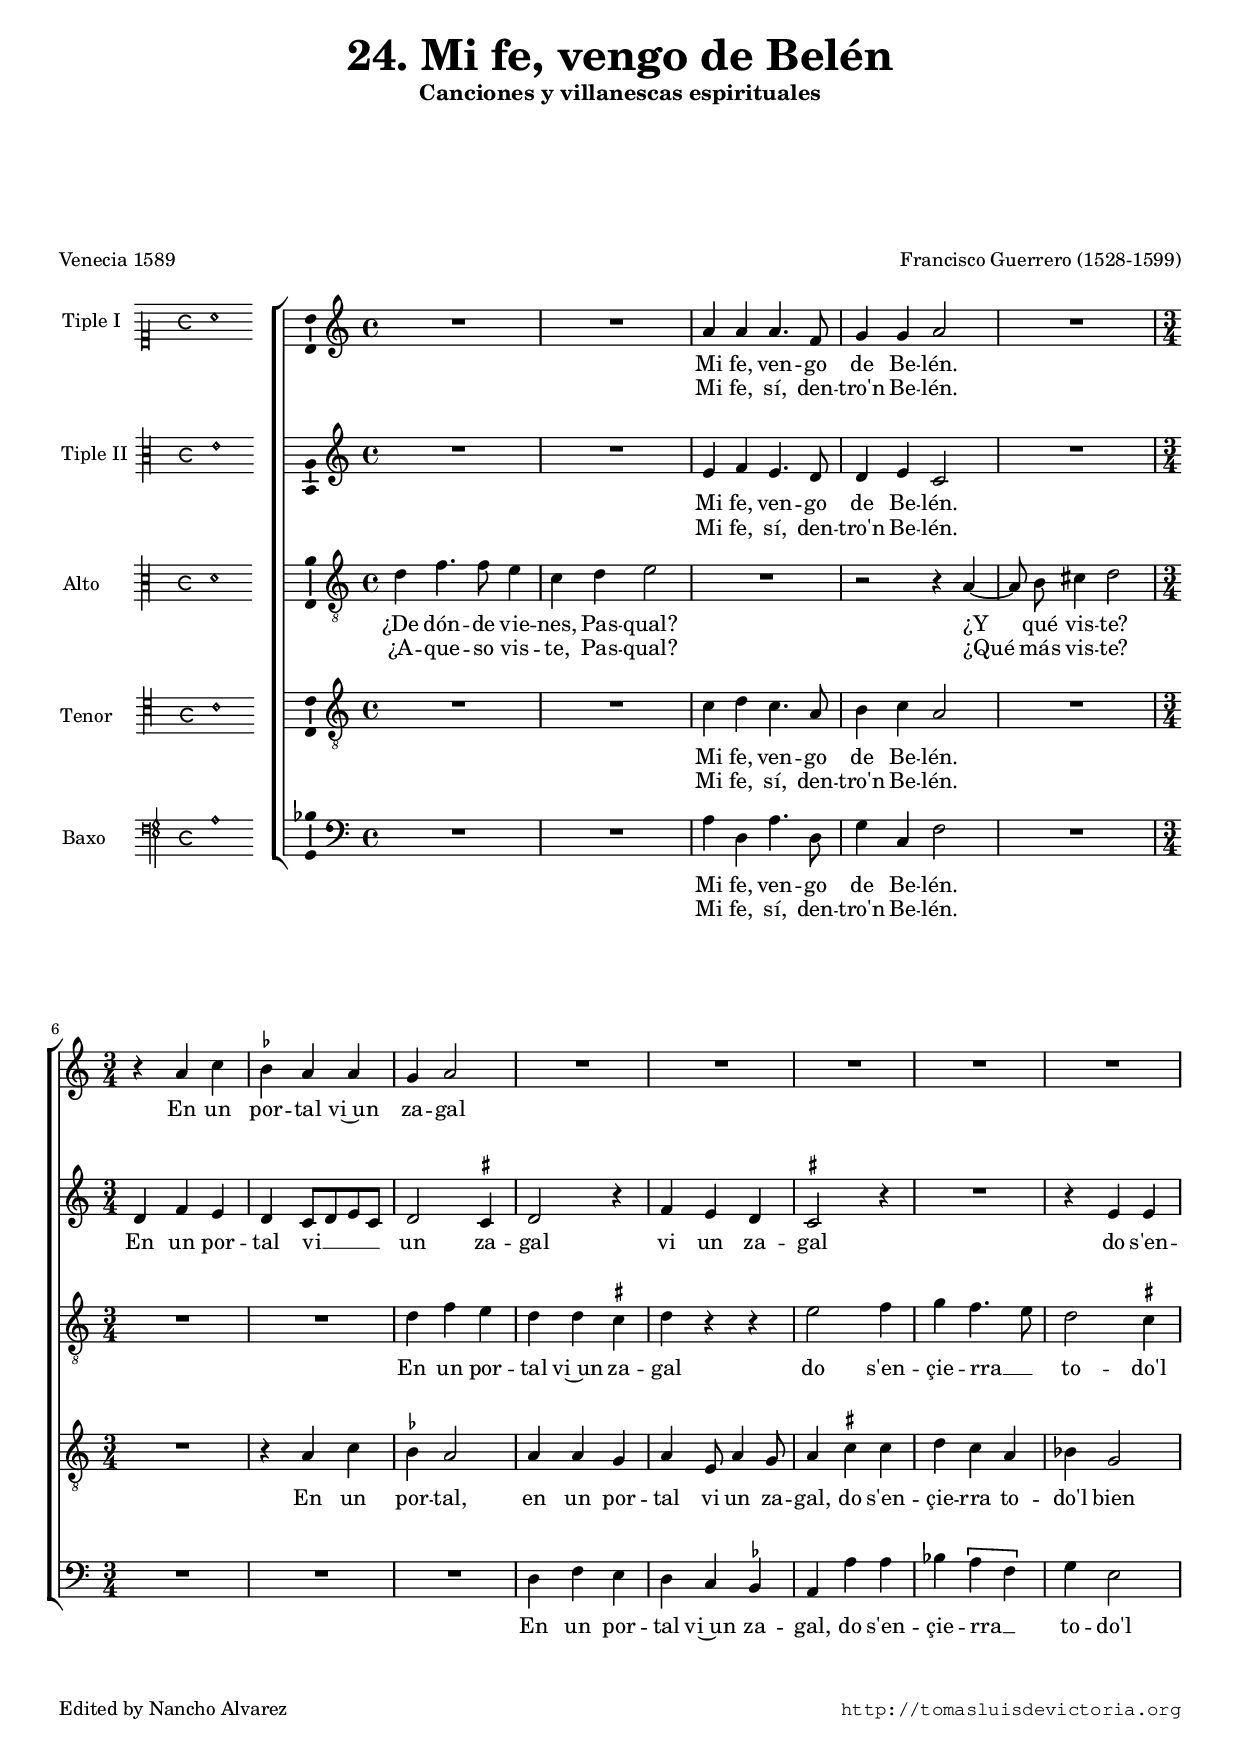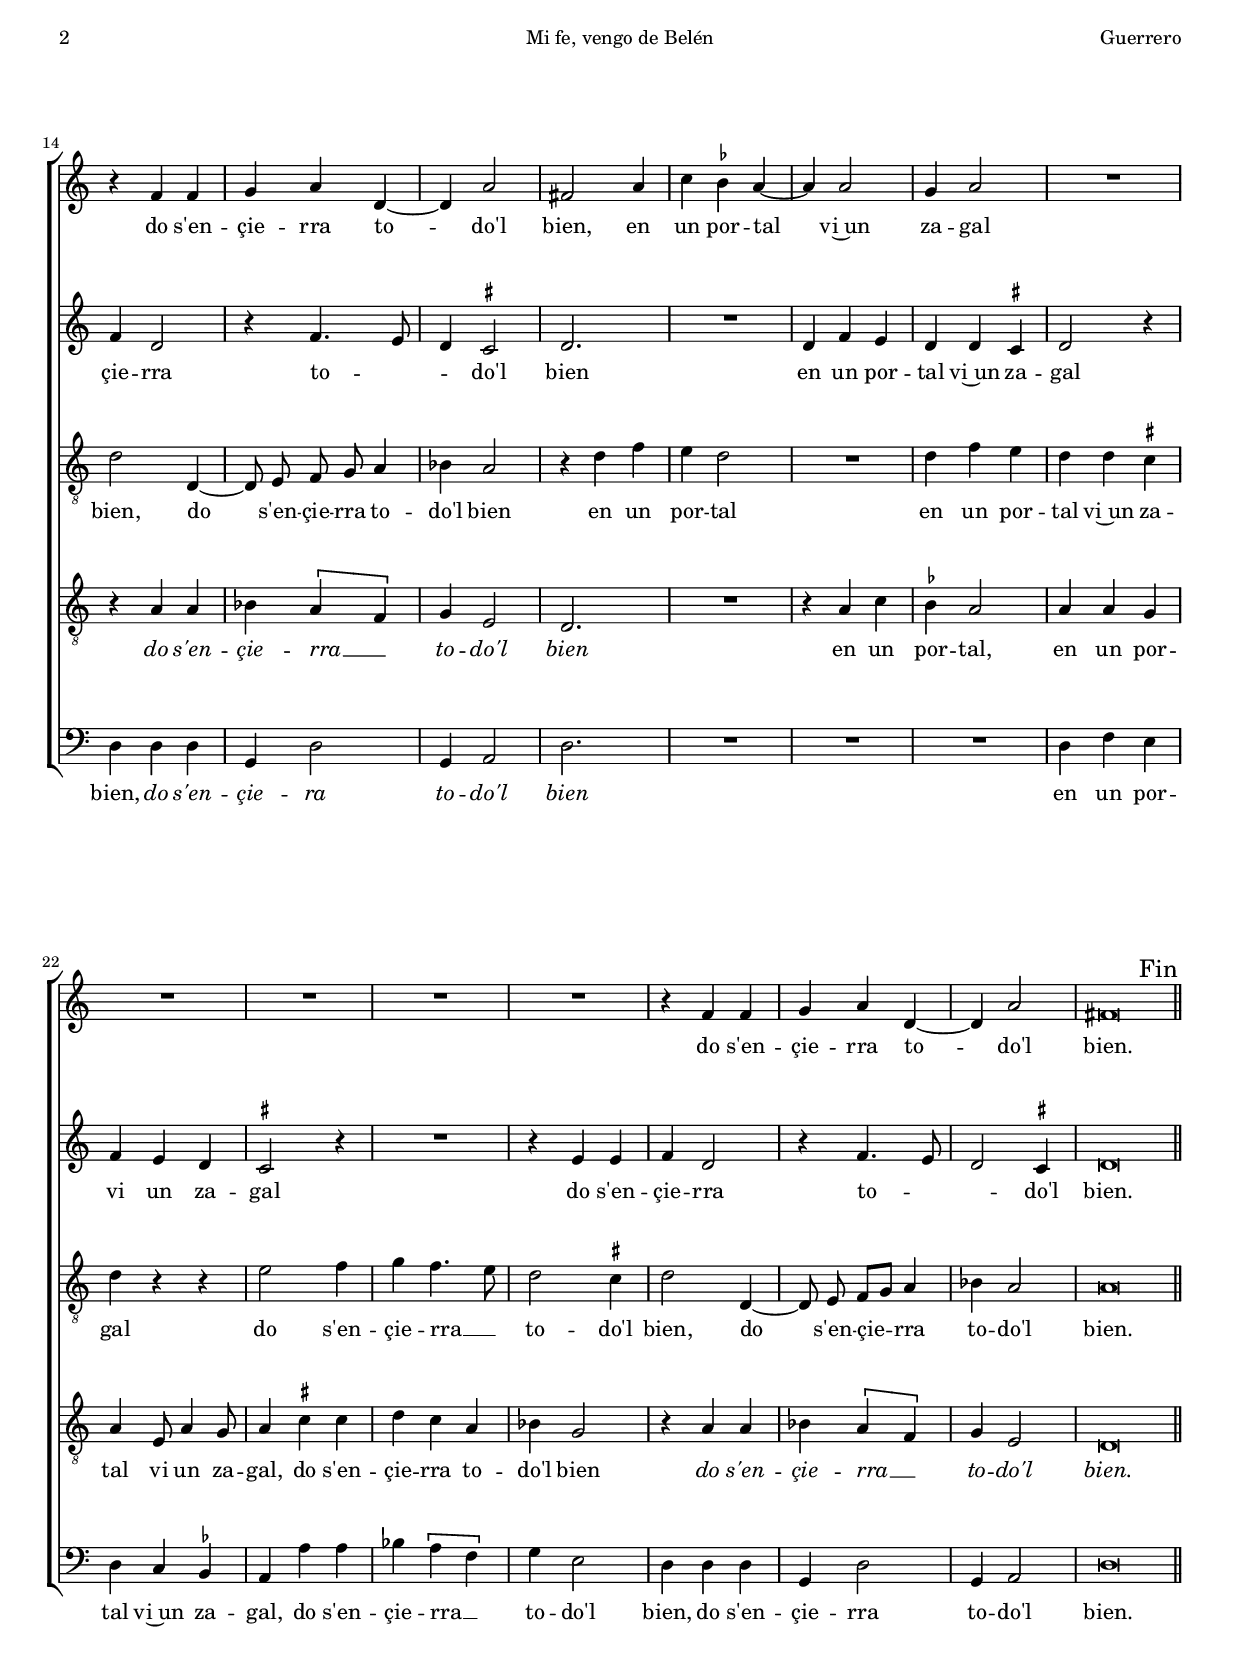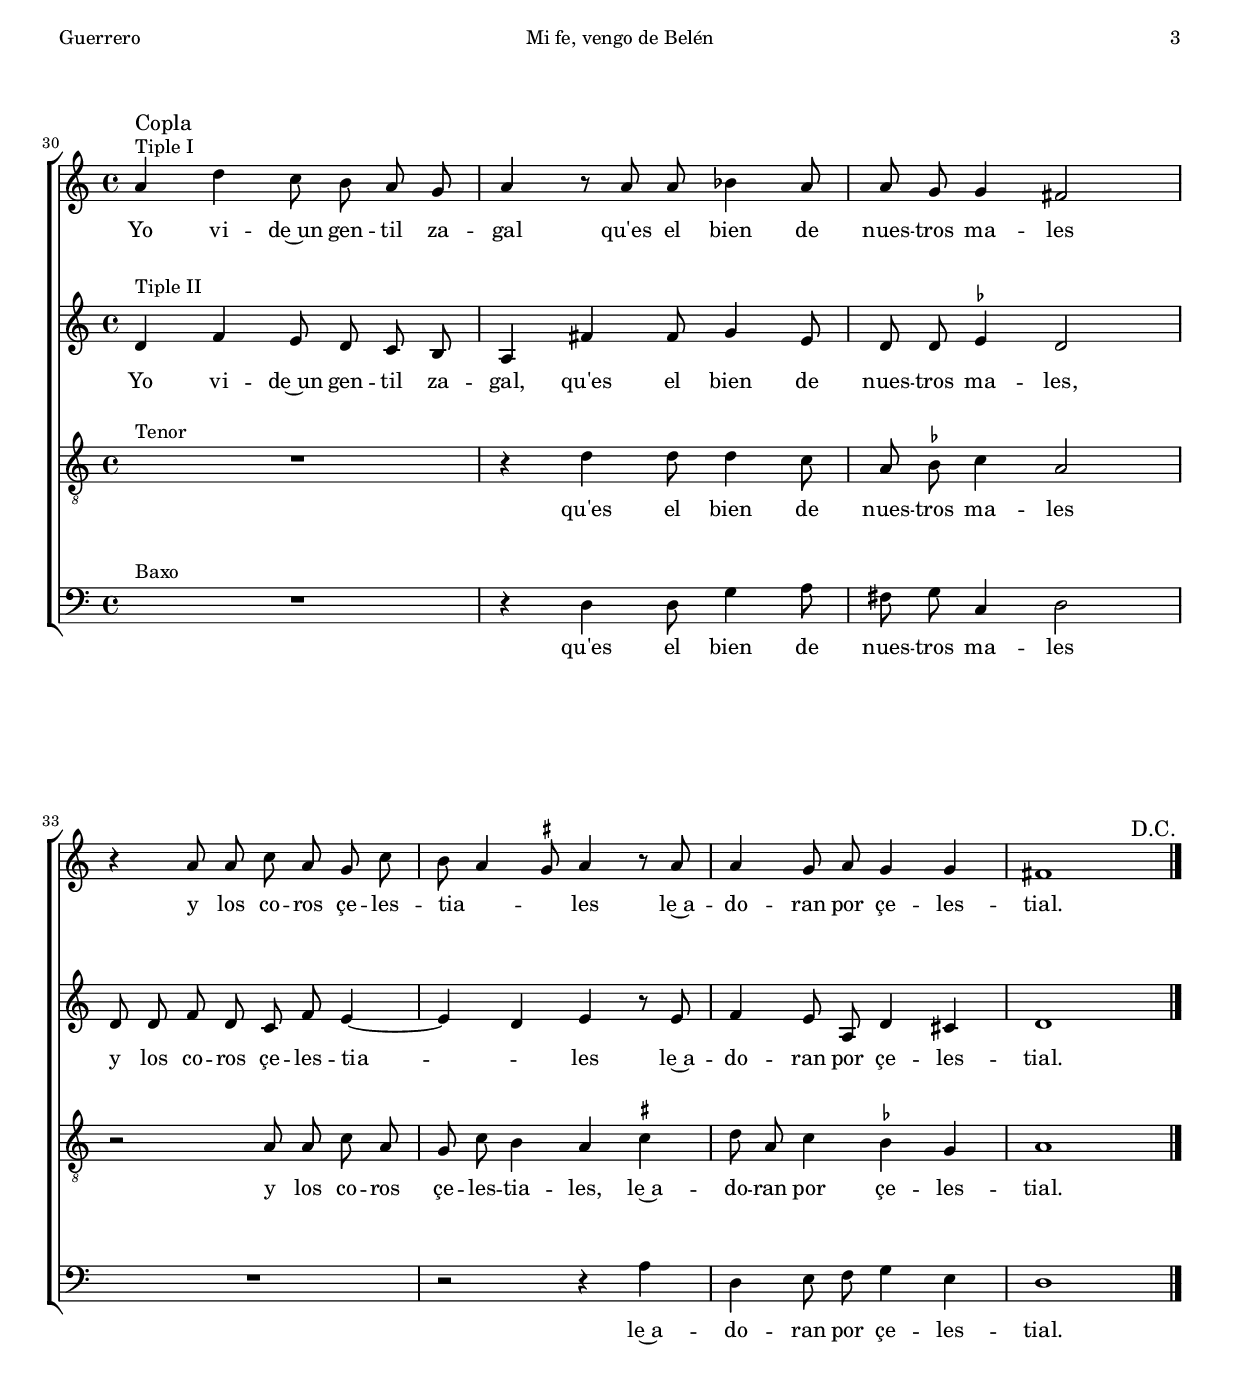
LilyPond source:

\version "2.18.0"

#(set-default-paper-size "a4")
#(set-global-staff-size 16.8)
#(ly:set-option 'point-and-click #f)
%mobile -s13.0 -i2.5

italicas=\override LyricText.font-shape = #'italic
rectas=\override LyricText.font-shape = #'upright
ss=\once \set suggestAccidentals = ##t
incipitwidth = 20

htitle="Mi fe, vengo de Belén"
hcomposer="Guerrero"

\header {
	title=\markup{\fontsize #3 "24. Mi fe, vengo de Belén"}
	subtitle=\markup{"Canciones y villanescas espirituales" }
	subsubtitle=\markup{\null \vspace #5 }
	composer="Francisco Guerrero (1528-1599)"
        pdfauthor=\composer
	%opus="(-)"
	poet=\markup{"Venecia 1589"}
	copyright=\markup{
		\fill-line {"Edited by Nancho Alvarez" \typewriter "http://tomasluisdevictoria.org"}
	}
%	tagline=""
}


global={\key c \major \time 4/4 \skip 1*5 \time 3/4 
				\skip 1*3/4*24 \bar "||" \break
				\time 4/4 \skip 1*7
				\bar "|." }

cantus=\relative c''{
	R1*2
	a4 a a4. f8
	g4 g a2
	R1
	r4 a c
	\ss bes a a
	g4 a2
	R1*3/4*5
	r4 f f 
	g a d, ~
	d a'2
	fis a4
	c \ss bes a ~
	a a2
	g4 a2
	R1*3/4*5
	r4 f f 
	g a d, ~
	d a'2 
	\override Score.TimeSignature.break-visibility = ##(#f #t #t)
	fis\breve*3/8
	 \override Score.RehearsalMark.self-alignment-X = #right
        \override Score.RehearsalMark.break-visibility = #begin-of-line-invisible
        \mark \markup{"Fin"}
        \once \override Score.TextScript.padding = #1.0
	s4*0^\markup{"Tiple I"}
	s4*0^\markup{\larger "Copla"}
	a4 d c8 b a g
	a4 r8 a a bes4 a8
	a g g4 fis2
	r4 a8 a c a g c
	b a4 \ss gis8 a4 r8 a
	a4 g8 a g4 g 
	fis1
	\mark \markup{\smaller "D.C."}
}

cantusdos=\relative c'{
	R1*2
	e4 f e4. d8
	d4 e c2
	R1
	d4 f e
	d c8[ d e c]
	d2 \ss cis4
	d2 r4
	f e d
	\ss cis2 r4
	R1*3/4
	r4 e e 
	f d2
	r4 f4. e8
	d4 \ss cis2
	d2.
	R1*3/4
	d4 f e
	d d \ss cis
	d2 r4
	f e d
	\ss cis2 r4
	R1*3/4
	r4 e e
	f d2
	r4 f4. e8 
	d2 \ss cis4 
	d\breve*3/8
	s4*0^\markup{"Tiple II"}
	d4 f e8 d c b
	a4 fis' fis8 g4 e8
	d d \ss ees4 d2
	d8 d f d c f e4 ~
	e d e r8 e
	f4 e8 a, d4 cis
	d1
}

altus=\relative c'{
	d4 f4. f8 e4
	c4 d e2
	R1
	r2 r4 a, ~
	a8 b cis4 d2
	R1*3/4*2
	d4 f e
	d d \ss cis
	d r r
	e2 f4
	g4 f4. e8 
	d2 \ss cis4
	d2 d,4 ~
	d8 e f g a4
	bes4 a2
	r4 d f
	e d2
	R1*3/4
	d4 f e
	d d \ss cis
	d4 r r
	e2 f4
	g4 f4. e8 
	d2 \ss cis4
	d2 d,4 ~
	d8 e f[ g] a4
	bes4 a2
	a\breve*3/8
	R1*7
}

tenor=\relative c'{
	R1*2
	c4 d c4. a8
	b4 c a2
	R1
	R1*3/4
	r4 a c
	\ss bes4 a2
	a4 a g
	a e8 a4 g8
	a4 \ss cis cis
	d4 c a
	bes g2
	r4 a a bes \[a4 f\]
	g4 e2
	d2.
	R1*3/4
	r4 a' c
	\ss bes4 a2
	a4 a g
	a e8 a4 g8
	a4 \ss cis cis 
	d c a
	bes g2
	r4 a a
	bes \[a4 f\]
	g e2
	d\breve*3/8
	s4*0^\markup{"Tenor"}
	R1
	r4 d' d8 d4 c8
	a \ss bes c4 a2
	r2 a8 a c a
	g c b4 a \ss cis
	d8 a c4 \ss bes g
	a1
}

bassus=\relative c'{
	R1*2
	a4 d, a'4. d,8
	g4 c, f2
	R1
	R1*3/4*3
	d4 f e
	d c \ss bes
	a a' a
	bes \[a f\]
	g4 e2
	d4 d d
	g, d'2
	g,4 a2
	d2.
	R1*3/4*3
	d4 f e d c \ss bes
	a a'a
	bes \[a f\]
	g4 e2
	d4 d d
	g, d'2
	g,4 a2
	d\breve*3/8
	s4*0^\markup{"Baxo"}
	R1
	r4 d d8 g4 a8
	fis8 g c,4 d2
	R1
	r2 r4 a'
	d,4 e8 f g4 e
	d1
}

textocantus=\lyricmode{
Mi fe, ven -- go de Be -- lén.
En un por -- tal vi~un za -- gal
do s'en -- çie -- rra to -- do'l bien,
en un por -- tal vi~un za -- gal
do s'en -- çie -- rra to -- do'l bien.
Yo vi -- de~un gen -- til za -- gal % Jo
qu'es el bien de nues -- tros ma -- les
y los co -- ros çe -- les -- tia -- _ _ les
le~a -- do -- ran por çe -- les -- tial.
}
textocantusb=\lyricmode{ 
Mi fe, sí, den -- tro'n Be -- lén.
}

textocantusdos=\lyricmode{
Mi fe, ven -- go de Be -- lén.
En un por -- tal vi __ un za -- gal
vi un za -- gal
do s'en -- çie -- rra
to -- _ _ do'l bien %! CSIC: to -- _ do'l bien bien
en un por -- tal vi~un za -- gal
vi un za -- gal
do s'en -- çie -- rra to -- _ _ do'l bien.
Yo vi -- de~un gen -- til za -- gal,
qu'es el bien de nues -- tros ma -- les,
y los co -- ros çe -- les -- tia -- _ les
le~a -- do -- ran por çe -- les -- tial.
}
textocantusdosb=\lyricmode{
Mi fe, sí, den -- tro'n Be -- lén.
}

textoaltus=\lyricmode{
¿De dón -- de vie -- nes, Pas -- qual?
¿Y qué vis -- te?
En un por -- tal vi~un za -- gal
do s'en -- çie -- rra __ _ to -- do'l bien,
do s'en -- çie -- rra to -- do'l bien
en un por -- tal
en un por -- tal vi~un za -- gal
do s'en -- çie -- rra __ _ to -- do'l bien,
do s'en -- çie -- rra to -- do'l bien.
}
textoaltusb=\lyricmode{
¿A -- que -- so vis -- te, Pas -- qual?
¿Qué más vis -- te?
}

textotenor=\lyricmode{
Mi fe, ven -- go de Be -- lén.
En un por -- tal,
en un por -- tal vi un za -- gal,
do s'en -- çie -- rra to -- do'l bien
\italicas
do s'en -- çie -- rra __ _ to -- do'l bien
\rectas
en un por -- tal,
en un por -- tal vi un za -- gal, 
do s'en -- çie -- rra to -- do'l bien
\italicas
do s'en -- çie -- rra __ _ to -- do'l bien.
\rectas
qu'es el bien de nues -- tros ma -- les
y los co -- ros çe -- les -- tia -- les,
le~a -- do -- ran por çe -- les -- tial.
}
textotenorb=\lyricmode{
Mi fe, sí, den -- tro'n Be -- lén.
}

textobassus=\lyricmode{
Mi fe, ven -- go de Be -- lén.
En un por -- tal vi~un za -- gal,
do s'en -- çie -- rra __ _ to -- do'l bien,
\italicas
do s'en -- çie -- ra to -- do'l bien
\rectas
en un por -- tal vi~un za -- gal,
do s'en -- çie -- rra __ _ to -- do'l bien,
do s'en -- çie -- rra to -- do'l bien. % rectas en CSIC
qu'es el bien de nues -- tros ma -- les
le~a -- do -- ran por çe -- les -- tial.
}
textobassusb=\lyricmode{
Mi fe, sí, den -- tro'n Be -- lén.
}

incipitcantus=\markup{
	\score{
		{ 
		\set Staff.instrumentName="Tiple I  "
		\override NoteHead.style = #'neomensural
		\override Rest.style = #'neomensural
		\override Staff.TimeSignature.style = #'neomensural
		\cadenzaOn 
		\clef "petrucci-c1"
		\key c \major
		\time 4/4
		a'1 % CSIC: no marca el cambio de compas, no esta claro si la reduccion de valores es a la mitad o a un cuarto
		} 
	\layout {
		\context {\Voice
			\remove Ligature_bracket_engraver
			\consists Mensural_ligature_engraver
		}
		line-width=\incipitwidth
		indent = 0
	}
	}
}

incipitcantusdos=\markup{
	\score{
		{ 
		\set Staff.instrumentName="Tiple II "
		\override NoteHead.style = #'neomensural
		\override Rest.style = #'neomensural
		\override Staff.TimeSignature.style = #'neomensural
		\cadenzaOn 
		\clef "petrucci-c3" % clave de do en tercera!! 
		\key c \major
		\time 4/4
		e'1
		} 
	\layout {
		\context {\Voice
			\remove Ligature_bracket_engraver
			\consists Mensural_ligature_engraver
		}
		line-width=\incipitwidth
		indent = 0
	}
	}
}

incipitaltus=\markup{
	\score{
		{ 
		\set Staff.instrumentName="Alto      "
		\override NoteHead.style = #'neomensural
		\override Rest.style = #'neomensural
		\override Staff.TimeSignature.style = #'neomensural
		\cadenzaOn 
		\clef "petrucci-c3"
		\key c \major
		\time 4/4
		d'1
		} 
	\layout {
		\context {\Voice
			\remove Ligature_bracket_engraver
			\consists Mensural_ligature_engraver
		}
		line-width=\incipitwidth
		indent = 0
	}
	}
}

incipittenor=\markup{
	\score{
		{ 
		\set Staff.instrumentName="Tenor    "
		\override NoteHead.style = #'neomensural 
		\override Rest.style = #'neomensural
		\override Staff.TimeSignature.style = #'neomensural
		\cadenzaOn 
		\clef "petrucci-c4"
		\key c \major
		\time 4/4
		c'1
		} 
	\layout {
		\context {\Voice
			\remove Ligature_bracket_engraver
			\consists Mensural_ligature_engraver
		}
		line-width=\incipitwidth
		indent=0
	}
	}
}

incipitbassus=\markup{
	\score{
		{ 
		\set Staff.instrumentName="Baxo     "
		\override NoteHead.style = #'neomensural 
		\override Rest.style = #'neomensural
		\override Staff.TimeSignature.style = #'neomensural
		\cadenzaOn 
		\clef "petrucci-f4"
		\key c \major
		\time 4/4
		a1
		} 
	\layout {
		\context {\Voice
			\remove Ligature_bracket_engraver
			\consists Mensural_ligature_engraver
		}
		line-width=\incipitwidth
		indent=0
	}
	}
}



\score {\transpose c' c'{
\new ChoirStaff<<

	\new Staff <<\global
	\new Voice="v1" {
		\set Staff.instrumentName=\incipitcantus
		\clef "treble"
		\cantus }
	\new Lyrics \lyricsto "v1" {\textocantus }
	\new Lyrics \lyricsto "v1" {\textocantusb }
	>>

	\new Staff <<\global
	\new Voice="v5" {
		\set Staff.instrumentName=\incipitcantusdos
		\clef "treble"
		\cantusdos }
	\new Lyrics \lyricsto "v5" {\textocantusdos }
	\new Lyrics \lyricsto "v5" {\textocantusdosb }
	>>

	\new Staff <<\global
	\new Voice="v2" {
		\set Staff.instrumentName=\incipitaltus
		\clef "G_8"
		\altus }
	\new Lyrics \lyricsto "v2" {\textoaltus }
	\new Lyrics \lyricsto "v2" {\textoaltusb }
	>>
	
	\new Staff <<\global
	\new Voice="v3" {
		\set Staff.instrumentName=\incipittenor
		\clef "G_8"
		\tenor }
	\new Lyrics \lyricsto "v3" {\textotenor }
	\new Lyrics \lyricsto "v3" {\textotenorb }
	>>

	\new Staff <<\global
	\new Voice="v4" {
		\set Staff.instrumentName=\incipitbassus
		\clef "bass"
		\bassus }
	\new Lyrics \lyricsto "v4" {\textobassus }
	\new Lyrics \lyricsto "v4" {\textobassusb }
	>>
	
>>

	}%transpose

\layout{ 
	\context {\Lyrics 
		\override VerticalAxisGroup.staff-affinity = #UP
		\override VerticalAxisGroup.nonstaff-relatedstaff-spacing =
			#'((basic-distance . 0) (minimum-distance . 0) (padding . 1))
		\override LyricText.font-size = #1.2
		\override LyricHyphen.minimum-distance = #0.5
	}
	\context {\Score 
		tempoHideNote = ##t
		\override BarNumber.padding = #2 
	}
	\context {\Voice 
		%melismaBusyProperties = #'()
		autoBeaming = ##f
	}
	\context {\Staff 
                \RemoveEmptyStaves
                %\override VerticalAxisGroup.remove-first = ##t
		\override VerticalAxisGroup.staff-staff-spacing =
			#'((basic-distance . 11) (minimum-distance . 0) (padding . 1))
		\consists Ambitus_engraver 
		\override LigatureBracket.padding = #1
	}
}

%\midi { \mtempo }

}


\paper{
	evenHeaderMarkup=\markup  \fill-line { \fromproperty #'page:page-number-string \htitle \hcomposer }
	oddHeaderMarkup= \markup  \fill-line { \on-the-fly #not-first-page \hcomposer \on-the-fly #not-first-page \htitle \on-the-fly #not-first-page \fromproperty #'page:page-number-string }
	%system-count=20
	%page-count = 2
	ragged-last-bottom = ##t
	indent=3.8\cm
	system-system-spacing =
	#'((basic-distance . 20) (minimum-distance . 0) (padding . 5))
	top-system-spacing = % header
	#'((basic-distance . 12) (minimum-distance . 0) (padding . 0))
	last-bottom-spacing = % footer
	#'((basic-distance . 12) (minimum-distance . 0) (padding . 0))
	markup-system-spacing.padding = #3
}
